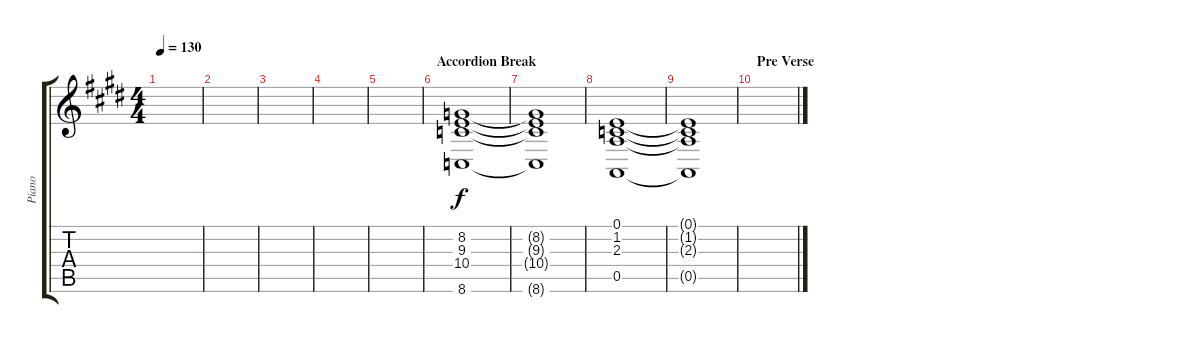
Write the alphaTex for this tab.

\track ("Piano" "Piano") {instrument acousticgrandpiano}
\staff {score tabs}
\tuning (E4 B3 G3 D3 A2 E2) {hide}
\ts (4 4)
\tempo 130
\clef g2
\ks e
|
|
|
|
|
\section ("" "Accordion Break")
(8.2 9.3 10.4 8.6).1 |
(8.2{t} 9.3{t} 10.4{t} 8.6{t}).1 |
(0.1 1.2 2.3 0.5).1 |
(0.1{t} 1.2{t} 2.3{t} 0.5{t}).1 |
\section ("" "Pre Verse")
